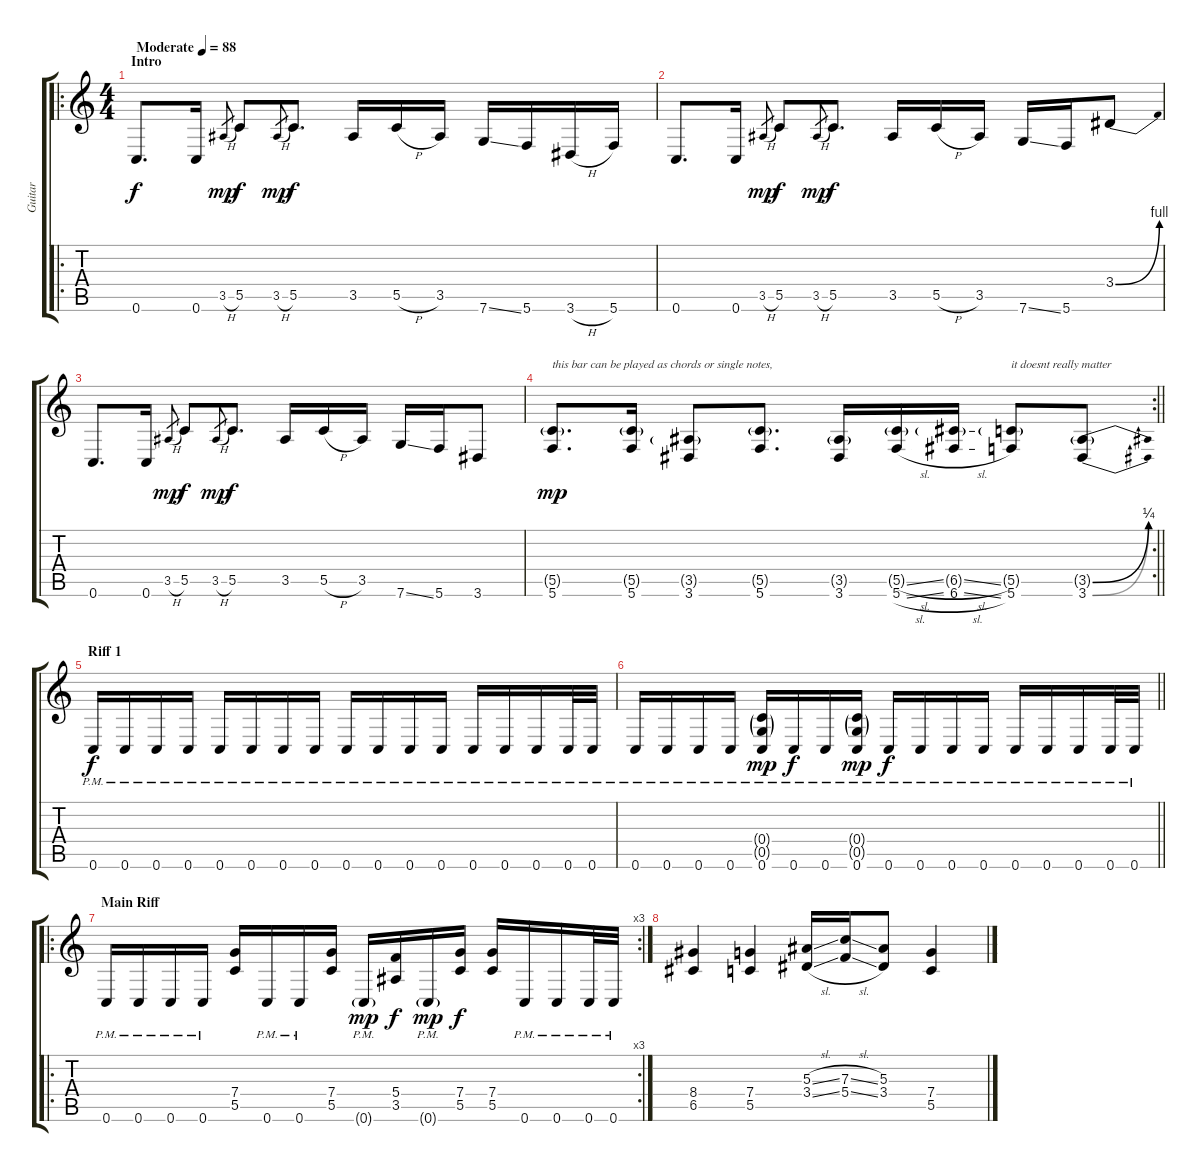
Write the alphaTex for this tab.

\track ("Guitar" "Guitar") {instrument overdrivenguitar}
\staff {score tabs}
\tuning (D4 A3 F3 C3 G2 C2) {hide}
\ro
\ts (4 4)
\section ("" "Intro")
\tempo (88 "Moderate")
\clef g2
\ks c
0.6.8{d dy f instrument overdrivenguitar} 0.6.16 3.5{h}.8{gr dy mp} 5.5.8{dy f} 3.5{h}.8{gr dy mp} 5.5.8{d dy f} 3.5.16 5.5{h}.16 3.5.16 7.6{ss}.16 5.6.16 3.6{h}.16 5.6.16 |
0.6.8{d} 0.6.16 3.5{h}.8{gr dy mp} 5.5.8{dy f} 3.5{h}.8{gr dy mp} 5.5.8{d dy f} 3.5.16 5.5{h}.16 3.5.16 7.6{ss}.16 5.6.16 3.4{be (bend 0 0 60 4)}.8 |
0.6.8{d} 0.6.16 3.5{h}.8{gr dy mp} 5.5.8{dy f} 3.5{h}.8{gr dy mp} 5.5.8{d dy f} 3.5.16 5.5{h}.16 3.5.16 7.6{ss}.16 5.6.16 3.6.8 |
\rc 2
\barLineRight lightlight
(5.5{g} 5.6).8{d txt "this bar can be played as chords or single notes," dy mp} (5.5{g} 5.6).16 (3.5{g} 3.6).8 (5.5{g} 5.6).8{d} (3.5{g} 3.6).16 (5.5{sl g} 5.6{sl}).16 (6.5{sl g} 6.6{sl}).16 (5.5{g} 5.6).8{txt "it doesnt really matter"} (3.5{be (bend 0 0 60 1) g} 3.6{be (bend 0 0 60 1)}).8 |
\section ("" "Riff 1")
0.6{pm}.16{dy f volume 11 instrument distortionguitar} 0.6{pm}.16 0.6{pm}.16 0.6{pm}.16 0.6{pm}.16 0.6{pm}.16 0.6{pm}.16 0.6{pm}.16 0.6{pm}.16 0.6{pm}.16 0.6{pm}.16 0.6{pm}.16 0.6{pm}.16 0.6{pm}.16 0.6{pm}.16 0.6{pm}.32 0.6{pm}.32 |
\barLineRight lightlight
0.6{pm}.16 0.6{pm}.16 0.6{pm}.16 0.6{pm}.16 (0.4{g} 0.5{g} 0.6{pm}).16{dy mp} 0.6{pm}.16{dy f} 0.6{pm}.16 (0.4{g} 0.5{g} 0.6{pm}).16{dy mp} 0.6{pm}.16{dy f} 0.6{pm}.16 0.6{pm}.16 0.6{pm}.16 0.6{pm}.16 0.6{pm}.16 0.6{pm}.16 0.6{pm}.32 0.6{pm}.32 |
\ro
\rc 3
\section ("" "Main Riff ")
0.6{pm}.16{volume 16} 0.6{pm}.16 0.6{pm}.16 0.6{pm}.16 (7.4 5.5).16 0.6{pm}.16 0.6{pm}.16 (7.4 5.5).16 0.6{g pm}.16{dy mp} (5.4 3.5).16{dy f} 0.6{g pm}.16{dy mp} (7.4 5.5).16{dy f} (7.4 5.5).16 0.6{pm}.16 0.6{pm}.16 0.6{pm}.32 0.6{pm}.32 |
(8.4 6.5).4 (7.4 5.5).4 (5.3{sl} 3.4{sl}).16 (7.3{sl} 5.4{sl}).16 (5.3 3.4).8 (7.4 5.5).4
